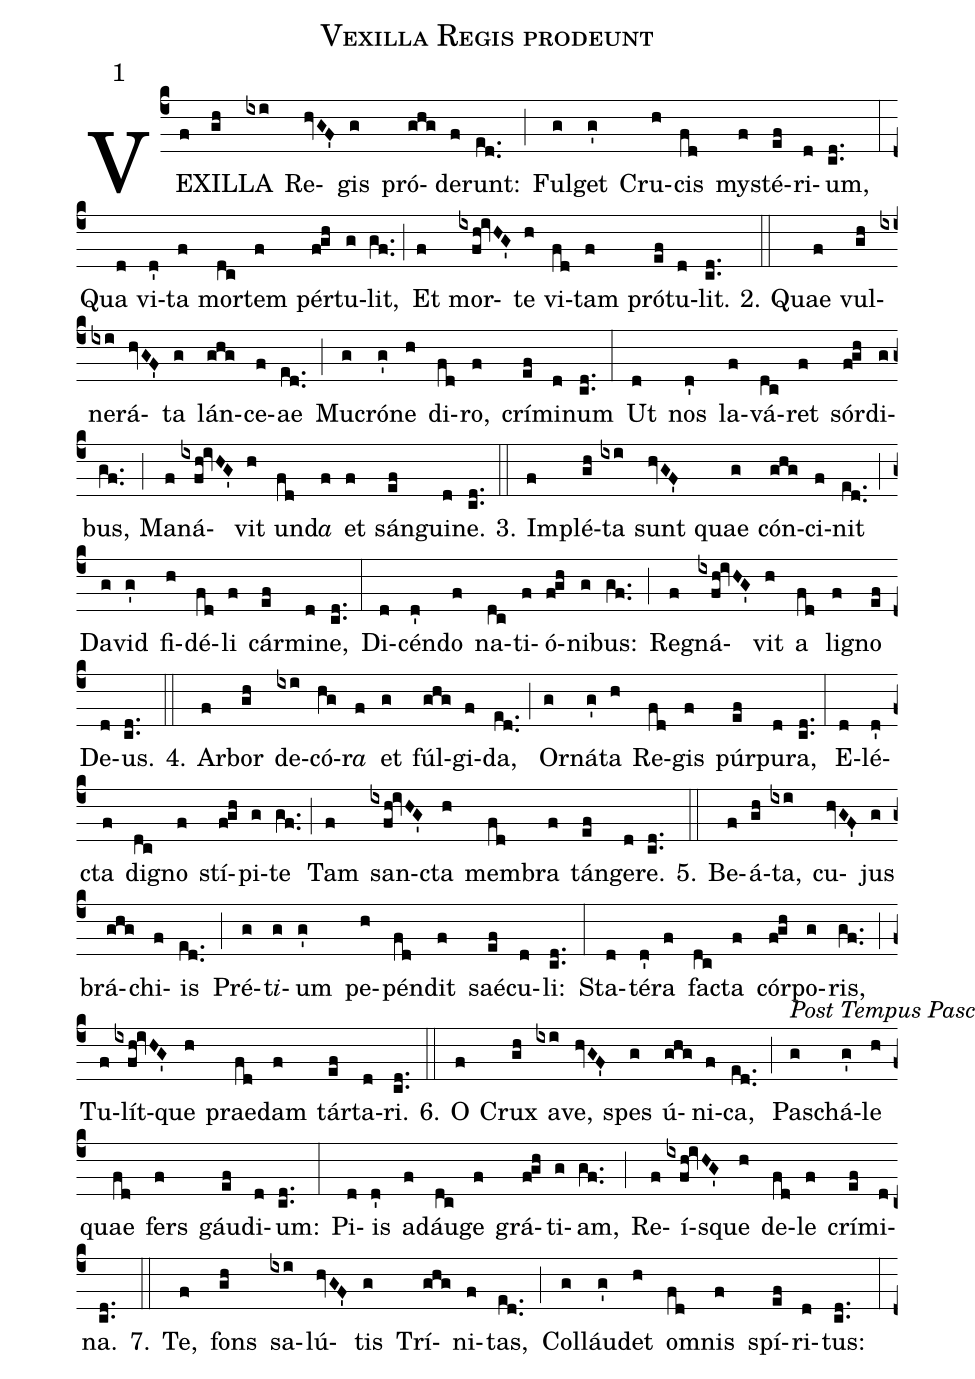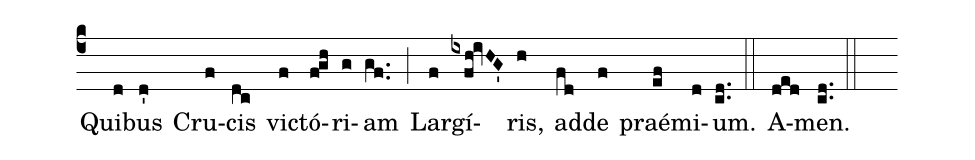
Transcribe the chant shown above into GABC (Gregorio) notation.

name:Vexilla Regis prodeunt;
mode:1;
annotation:1;
office-part:Hymni;
%%
(c4) VE(f)XIL(gh)LA(ixi) Re(hvGF')gis(g) pró(ghg)de(f)runt:(ed..) (;) Ful(g)get(g') Cru(h)cis(fd) my(f)sté(ef)ri(d)um,(cd..) (:) Qua(d) vi(d')ta(f) mor(dc)tem(f) pér(f!gh)tu(g)lit,(gf..) (;) Et(f) mor(ixfh!ivHG')te(h) vi(fd)tam(f) pró(ef)tu(d)lit.(cd..) 2.(::) Quae(f) vul(gh)ne(ixi)rá(hvGF')ta(g) lán(ghg)ce(f)ae(ed..) (;) Mu(g)cró(g')ne(h) di(fd)ro,(f) crí(ef)mi(d)num(cd..) (:) Ut(d) nos(d') la(f)vá(dc)ret(f) sór(f!gh)di(g)bus,(gf..) (;) Ma(f)ná(ixfh!ivHG')vit(h) un(fd)d<i>a</i>(f) et(f) sán(ef)gui(d)ne.(cd..) 3.(::) Im(f)plé(gh)ta(ixi) sunt(hvGF') quae(g) cón(ghg)ci(f)nit(ed..) (;) Da(g)vid(g') fi(h)dé(fd)li(f) cár(ef)mi(d)ne,(cd..) (:) Di(d)cén(d')do(f) na(dc)ti(f)ó(f!gh)ni(g)bus:(gf..) (;) Re(f)gná(ixfh!ivHG')vit(h) a(fd) li(f)gno(ef) De(d)us.(cd..) 4.(::) Ar(f)bor(gh) de(ixi)có(hg)r<i>a</i>(f) et(g) fúl(ghg)gi(f)da,(ed..) (;) Or(g)ná(g')ta(h) Re(fd)gis(f) púr(ef)pu(d)ra,(cd..) (:) E(d)lé(d')cta(f) di(dc)gno(f) stí(f!gh)pi(g)te(gf..) (;) Tam(f) san(ixfh!ivHG')cta(h) mem(fd)bra(f) tán(ef)ge(d)re.(cd..) 5.(::) Be(f)á(gh)ta,(ixi) cu(hvGF')jus(g) brá(ghg)chi(f)is(ed..) (;) Pré(g)t<i>i</i>(g)um(g') pe(h)pén(fd)dit(f) saé(ef)cu(d)li:(cd..) (:) Sta(d)té(d')ra(f) fa(dc)cta(f) cór(f!gh)po(g)ris,(gf..) (;) Tu(f)lít(ixfh!ivHG')que(h) prae(fd)dam(f) tár(ef)ta(d)ri.(cd..) 6.(::) O(f) Crux(gh) a(ixi)ve,(hvGF') spes(g) ú(ghg)ni(f)ca,(ed..) (;) <alt>Post Tempus Paschale: In hac triúmphi glória:</alt> Pa(g)schá(g')le(h) quae(fd) fers(f) gáu(ef)di(d)um:(cd..) (:) Pi(d)is(d') a(f)dáu(dc)ge(f) grá(f!gh)ti(g)am,(gf..) (;) Re(f)í(ixfh!ivHG')sque(h) de(fd)le(f) crí(ef)mi(d)na.(cd..) 7.(::) Te,(f) fons(gh) sa(ixi)lú(hvGF')tis(g) Trí(ghg)ni(f)tas,(ed..) (;) Col(g)láu(g')det(h) o(fd)mnis(f) spí(ef)ri(d)tus:(cd..) (:) Qui(d)bus(d') Cru(f)cis(dc) vi(f)ctó(f!gh)ri(g)am(gf..) (;) Lar(f)gí(ixfh!ivHG')ris,(h) ad(fd)de(f) praé(ef)mi(d)um.(cd..) (::) A(ded)men.(cd..) (::)
